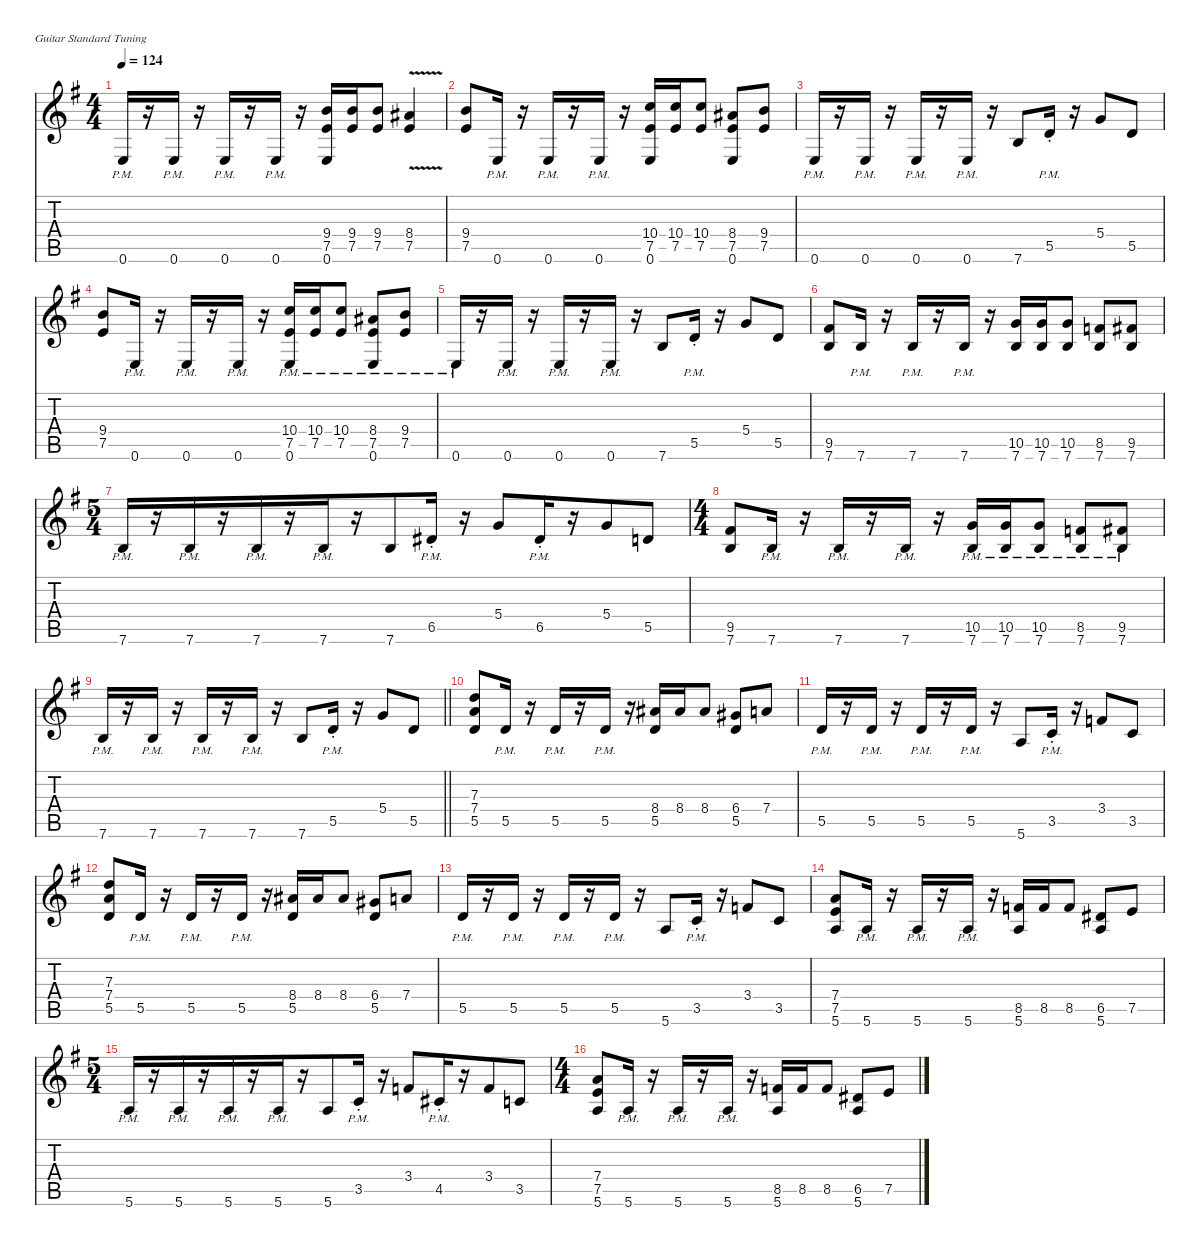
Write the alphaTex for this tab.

\defaultSystemsLayout 4
\hideDynamics
\bracketExtendMode nobrackets
\singleTrackTrackNamePolicy hidden
\multiTrackTrackNamePolicy hidden
\otherSystemsTrackNameOrientation horizontal
\track ("Dist Gtr 1" "dist.guit.") {mute instrument distortionguitar}
\staff {score tabs}
\tuning (E4 B3 G3 D3 A2 E2)
\ts (4 4)
\tempo 124
\clef g2
\ks g
0.6{pm acc forcenatural}.16{dy f beam Up} r.16{beam Up} 0.6{pm acc forcenatural}.16{beam Up} r.16{beam Up} 0.6{pm acc forcenatural}.16{beam Up} r.16{beam Up} 0.6{pm acc forcenatural}.16{beam Up} r.16{beam Up} (9.4{acc forcenatural} 7.5{acc forcenatural} 0.6{acc forcenatural}).16{beam Up} (9.4{acc forcenatural} 7.5{acc forcenatural}).16{beam Up} (9.4{acc forcenatural} 7.5{acc forcenatural}).8{beam Up} (8.4{v acc #} 7.5{acc forcenatural}).4{beam Up} |
(9.4{acc forcenatural} 7.5{acc forcenatural}).8{beam Up} 0.6{pm acc forcenatural}.16{beam Up} r.16{beam Up} 0.6{pm acc forcenatural}.16{beam Up} r.16{beam Up} 0.6{pm acc forcenatural}.16{beam Up} r.16{beam Up} (10.4{acc forcenatural} 7.5{acc forcenatural} 0.6{acc forcenatural}).16{beam Up} (10.4{acc forcenatural} 7.5{acc forcenatural}).16{beam Up} (10.4{acc forcenatural} 7.5{acc forcenatural}).8{beam Up} (8.4{acc #} 7.5{acc forcenatural} 0.6{acc forcenatural}).8{beam Up} (9.4{acc forcenatural} 7.5{acc forcenatural}).8{beam Up} |
0.6{pm acc forcenatural}.16{beam Up} r.16{beam Up} 0.6{pm acc forcenatural}.16{beam Up} r.16{beam Up} 0.6{pm acc forcenatural}.16{beam Up} r.16{beam Up} 0.6{pm acc forcenatural}.16{beam Up} r.16{beam Up} 7.6{acc forcenatural}.8{beam Up} 5.5{pm st acc forcenatural}.16{beam Up} r.16{beam Up} 5.4{acc forcenatural}.8{beam Up} 5.5{acc forcenatural}.8{beam Up} |
(9.4{acc forcenatural} 7.5{acc forcenatural}).8{beam Up} 0.6{pm acc forcenatural}.16{beam Up} r.16{beam Up} 0.6{pm acc forcenatural}.16{beam Up} r.16{beam Up} 0.6{pm acc forcenatural}.16{beam Up} r.16{beam Up} (10.4{pm acc forcenatural} 7.5{pm acc forcenatural} 0.6{pm acc forcenatural}).16{beam Up} (10.4{pm acc forcenatural} 7.5{pm acc forcenatural}).16{beam Up} (10.4{pm acc forcenatural} 7.5{pm acc forcenatural}).8{beam Up} (8.4{pm acc #} 7.5{pm acc forcenatural} 0.6{pm acc forcenatural}).8{beam Up} (9.4{pm acc forcenatural} 7.5{pm acc forcenatural}).8{beam Up} |
0.6{pm acc forcenatural}.16{beam Up} r.16{beam Up} 0.6{pm acc forcenatural}.16{beam Up} r.16{beam Up} 0.6{pm acc forcenatural}.16{beam Up} r.16{beam Up} 0.6{pm acc forcenatural}.16{beam Up} r.16{beam Up} 7.6{acc forcenatural}.8{beam Up} 5.5{pm st acc forcenatural}.16{beam Up} r.16{beam Up} 5.4{acc forcenatural}.8{beam Up} 5.5{acc forcenatural}.8{beam Up} |
(9.5{acc #} 7.6{acc forcenatural}).8{beam Up} 7.6{pm acc forcenatural}.16{beam Up} r.16{beam Up} 7.6{pm acc forcenatural}.16{beam Up} r.16{beam Up} 7.6{pm acc forcenatural}.16{beam Up} r.16{beam Up} (10.5{acc forcenatural} 7.6{acc forcenatural}).16{beam Up} (10.5{acc forcenatural} 7.6{acc forcenatural}).16{beam Up} (10.5{acc forcenatural} 7.6{acc forcenatural}).8{beam Up} (8.5{acc forcenatural} 7.6{acc forcenatural}).8{beam Up} (9.5{acc #} 7.6{acc forcenatural}).8{beam Up} |
\ts (5 4)
\beaming (8 6 4)
7.6{pm acc forcenatural}.16{beam Up} r.16{beam Up} 7.6{pm acc forcenatural}.16{beam Up} r.16{beam Up} 7.6{pm acc forcenatural}.16{beam Up} r.16{beam Up} 7.6{pm acc forcenatural}.16{beam Up} r.16{beam Up} 7.6{acc forcenatural}.8{beam Up} 6.5{pm st acc #}.16{beam Up} r.16{beam Up} 5.4{acc forcenatural}.8{beam Up} 6.5{pm st acc #}.16{beam Up} r.16{beam Up} 5.4{acc forcenatural}.8{beam Up} 5.5{acc forcenatural}.8{beam Up} |
\ts (4 4)
\beaming (8 2 2 2 2)
(9.5{acc #} 7.6{acc forcenatural}).8{beam Up} 7.6{pm acc forcenatural}.16{beam Up} r.16{beam Up} 7.6{pm acc forcenatural}.16{beam Up} r.16{beam Up} 7.6{pm acc forcenatural}.16{beam Up} r.16{beam Up} (10.5{pm acc forcenatural} 7.6{pm acc forcenatural}).16{beam Up} (10.5{pm acc forcenatural} 7.6{pm acc forcenatural}).16{beam Up} (10.5{pm acc forcenatural} 7.6{pm acc forcenatural}).8{beam Up} (8.5{pm acc forcenatural} 7.6{pm acc forcenatural}).8{beam Up} (9.5{pm acc #} 7.6{pm acc forcenatural}).8{beam Up} |
\barLineRight lightlight
7.6{pm acc forcenatural}.16{beam Up} r.16{beam Up} 7.6{pm acc forcenatural}.16{beam Up} r.16{beam Up} 7.6{pm acc forcenatural}.16{beam Up} r.16{beam Up} 7.6{pm acc forcenatural}.16{beam Up} r.16{beam Up} 7.6{acc forcenatural}.8{beam Up} 5.5{pm st acc forcenatural}.16{beam Up} r.16{beam Up} 5.4{acc forcenatural}.8{beam Up} 5.5{acc forcenatural}.8{beam Up} |
(7.3{acc forcenatural} 7.4{acc forcenatural} 5.5{acc forcenatural}).8{beam Up} 5.5{pm acc forcenatural}.16{beam Up} r.16{beam Up} 5.5{pm acc forcenatural}.16{beam Up} r.16{beam Up} 5.5{pm acc forcenatural}.16{beam Up} r.16{beam Up} (8.4{acc #} 5.5{acc forcenatural}).16{beam Up} 8.4{acc #}.16{beam Up} 8.4{acc #}.8{beam Up} (6.4{acc #} 5.5{acc forcenatural}).8{beam Up} 7.4{acc forcenatural}.8{beam Up} |
5.5{pm acc forcenatural}.16{beam Up} r.16{beam Up} 5.5{pm acc forcenatural}.16{beam Up} r.16{beam Up} 5.5{pm acc forcenatural}.16{beam Up} r.16{beam Up} 5.5{pm acc forcenatural}.16{beam Up} r.16{beam Up} 5.6{acc forcenatural}.8{beam Up} 3.5{pm st acc forcenatural}.16{beam Up} r.16{beam Up} 3.4{acc forcenatural}.8{beam Up} 3.5{acc forcenatural}.8{beam Up} |
(7.3{acc forcenatural} 7.4{acc forcenatural} 5.5{acc forcenatural}).8{beam Up} 5.5{pm acc forcenatural}.16{beam Up} r.16{beam Up} 5.5{pm acc forcenatural}.16{beam Up} r.16{beam Up} 5.5{pm acc forcenatural}.16{beam Up} r.16{beam Up} (8.4{acc #} 5.5{acc forcenatural}).16{beam Up} 8.4{acc #}.16{beam Up} 8.4{acc #}.8{beam Up} (6.4{acc #} 5.5{acc forcenatural}).8{beam Up} 7.4{acc forcenatural}.8{beam Up} |
5.5{pm acc forcenatural}.16{beam Up} r.16{beam Up} 5.5{pm acc forcenatural}.16{beam Up} r.16{beam Up} 5.5{pm acc forcenatural}.16{beam Up} r.16{beam Up} 5.5{pm acc forcenatural}.16{beam Up} r.16{beam Up} 5.6{acc forcenatural}.8{beam Up} 3.5{pm st acc forcenatural}.16{beam Up} r.16{beam Up} 3.4{acc forcenatural}.8{beam Up} 3.5{acc forcenatural}.8{beam Up} |
(7.4{acc forcenatural} 7.5{acc forcenatural} 5.6{acc forcenatural}).8{beam Up} 5.6{pm acc forcenatural}.16{beam Up} r.16{beam Up} 5.6{pm acc forcenatural}.16{beam Up} r.16{beam Up} 5.6{pm acc forcenatural}.16{beam Up} r.16{beam Up} (8.5{acc forcenatural} 5.6{acc forcenatural}).16{beam Up} 8.5{acc forcenatural}.16{beam Up} 8.5{acc forcenatural}.8{beam Up} (6.5{acc #} 5.6{acc forcenatural}).8{beam Up} 7.5{acc forcenatural}.8{beam Up} |
\ts (5 4)
\beaming (8 6 4)
5.6{pm acc forcenatural}.16{beam Up} r.16{beam Up} 5.6{pm acc forcenatural}.16{beam Up} r.16{beam Up} 5.6{pm acc forcenatural}.16{beam Up} r.16{beam Up} 5.6{pm acc forcenatural}.16{beam Up} r.16{beam Up} 5.6{acc forcenatural}.8{beam Up} 3.5{pm st acc forcenatural}.16{beam Up} r.16{beam Up} 3.4{acc forcenatural}.8{beam Up} 4.5{pm st acc #}.16{beam Up} r.16{beam Up} 3.4{acc forcenatural}.8{beam Up} 3.5{acc forcenatural}.8{beam Up} |
\ts (4 4)
\beaming (8 2 2 2 2)
(7.4{acc forcenatural} 7.5{acc forcenatural} 5.6{acc forcenatural}).8{beam Up} 5.6{pm acc forcenatural}.16{beam Up} r.16{beam Up} 5.6{pm acc forcenatural}.16{beam Up} r.16{beam Up} 5.6{pm acc forcenatural}.16{beam Up} r.16{beam Up} (8.5{acc forcenatural} 5.6{acc forcenatural}).16{beam Up} 8.5{acc forcenatural}.16{beam Up} 8.5{acc forcenatural}.8{beam Up} (6.5{acc #} 5.6{acc forcenatural}).8{beam Up} 7.5{acc forcenatural}.8{beam Up}
